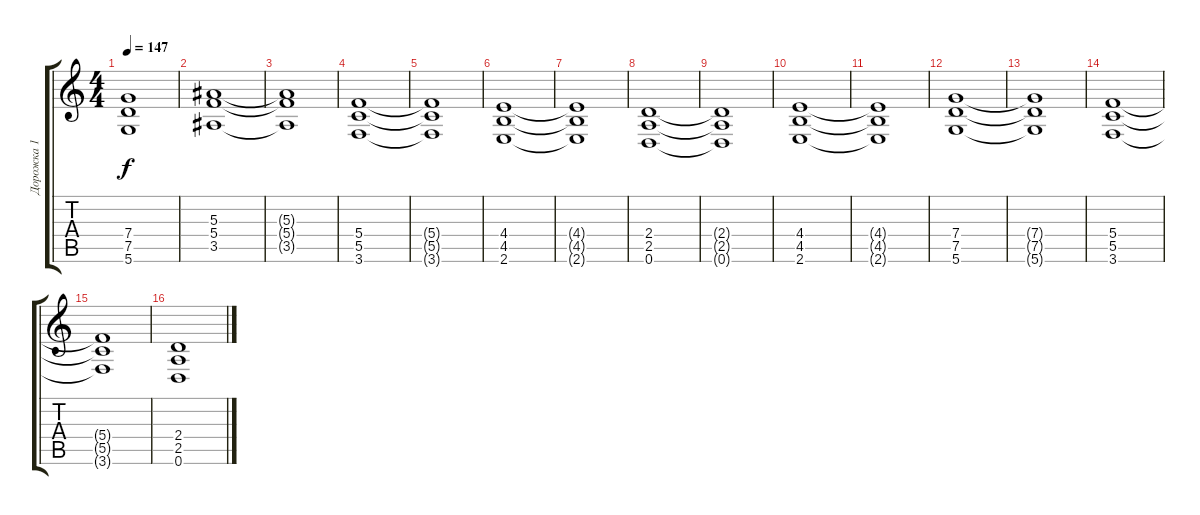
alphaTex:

\track ("Дорожка 1" "Дорожка 1") {instrument distortionguitar}
\staff {score tabs}
\tuning (D4 A3 F3 C3 G2 D2) {hide}
\ts (4 4)
\tempo 147
\clef g2
\ks c
(7.4{t} 7.5{t} 5.6{t}).1{dy f} |
(5.3 5.4 3.5).1 |
(5.3{t} 5.4{t} 3.5{t}).1 |
(5.4 5.5 3.6).1 |
(5.4{t} 5.5{t} 3.6{t}).1 |
(4.4 4.5 2.6).1 |
(4.4{t} 4.5{t} 2.6{t}).1 |
(2.4 2.5 0.6).1 |
(2.4{t} 2.5{t} 0.6{t}).1 |
(4.4 4.5 2.6).1 |
(4.4{t} 4.5{t} 2.6{t}).1 |
(7.4 7.5 5.6).1 |
(7.4{t} 7.5{t} 5.6{t}).1 |
(5.4 5.5 3.6).1 |
(5.4{t} 5.5{t} 3.6{t}).1 |
(2.4 2.5 0.6).1
